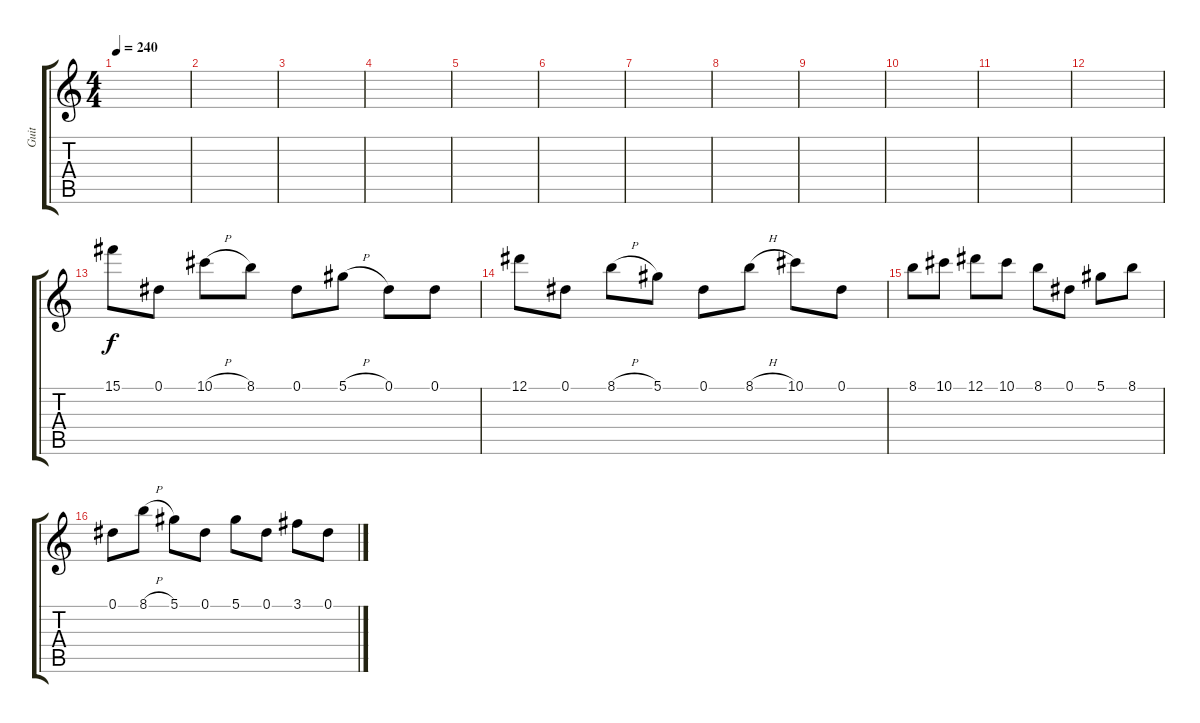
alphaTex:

\track ("Guit" "Guit") {instrument overdrivenguitar}
\staff {score tabs}
\tuning (Eb4 Bb3 Gb3 Db3 Gb2 Db2) {hide}
\ts (4 4)
\tempo 240
\clef g2
\ks c
|
|
|
|
|
|
|
|
|
|
|
|
15.1.8 0.1.8 10.1{h}.8 8.1.8 0.1.8 5.1{h}.8 0.1.8 0.1.8 |
12.1.8 0.1.8 8.1{h}.8 5.1.8 0.1.8 8.1{h}.8 10.1.8 0.1.8 |
8.1.8 10.1.8 12.1.8 10.1.8 8.1.8 0.1.8 5.1.8 8.1.8 |
0.1.8 8.1{h}.8 5.1.8 0.1.8 5.1.8 0.1.8 3.1.8 0.1.8
